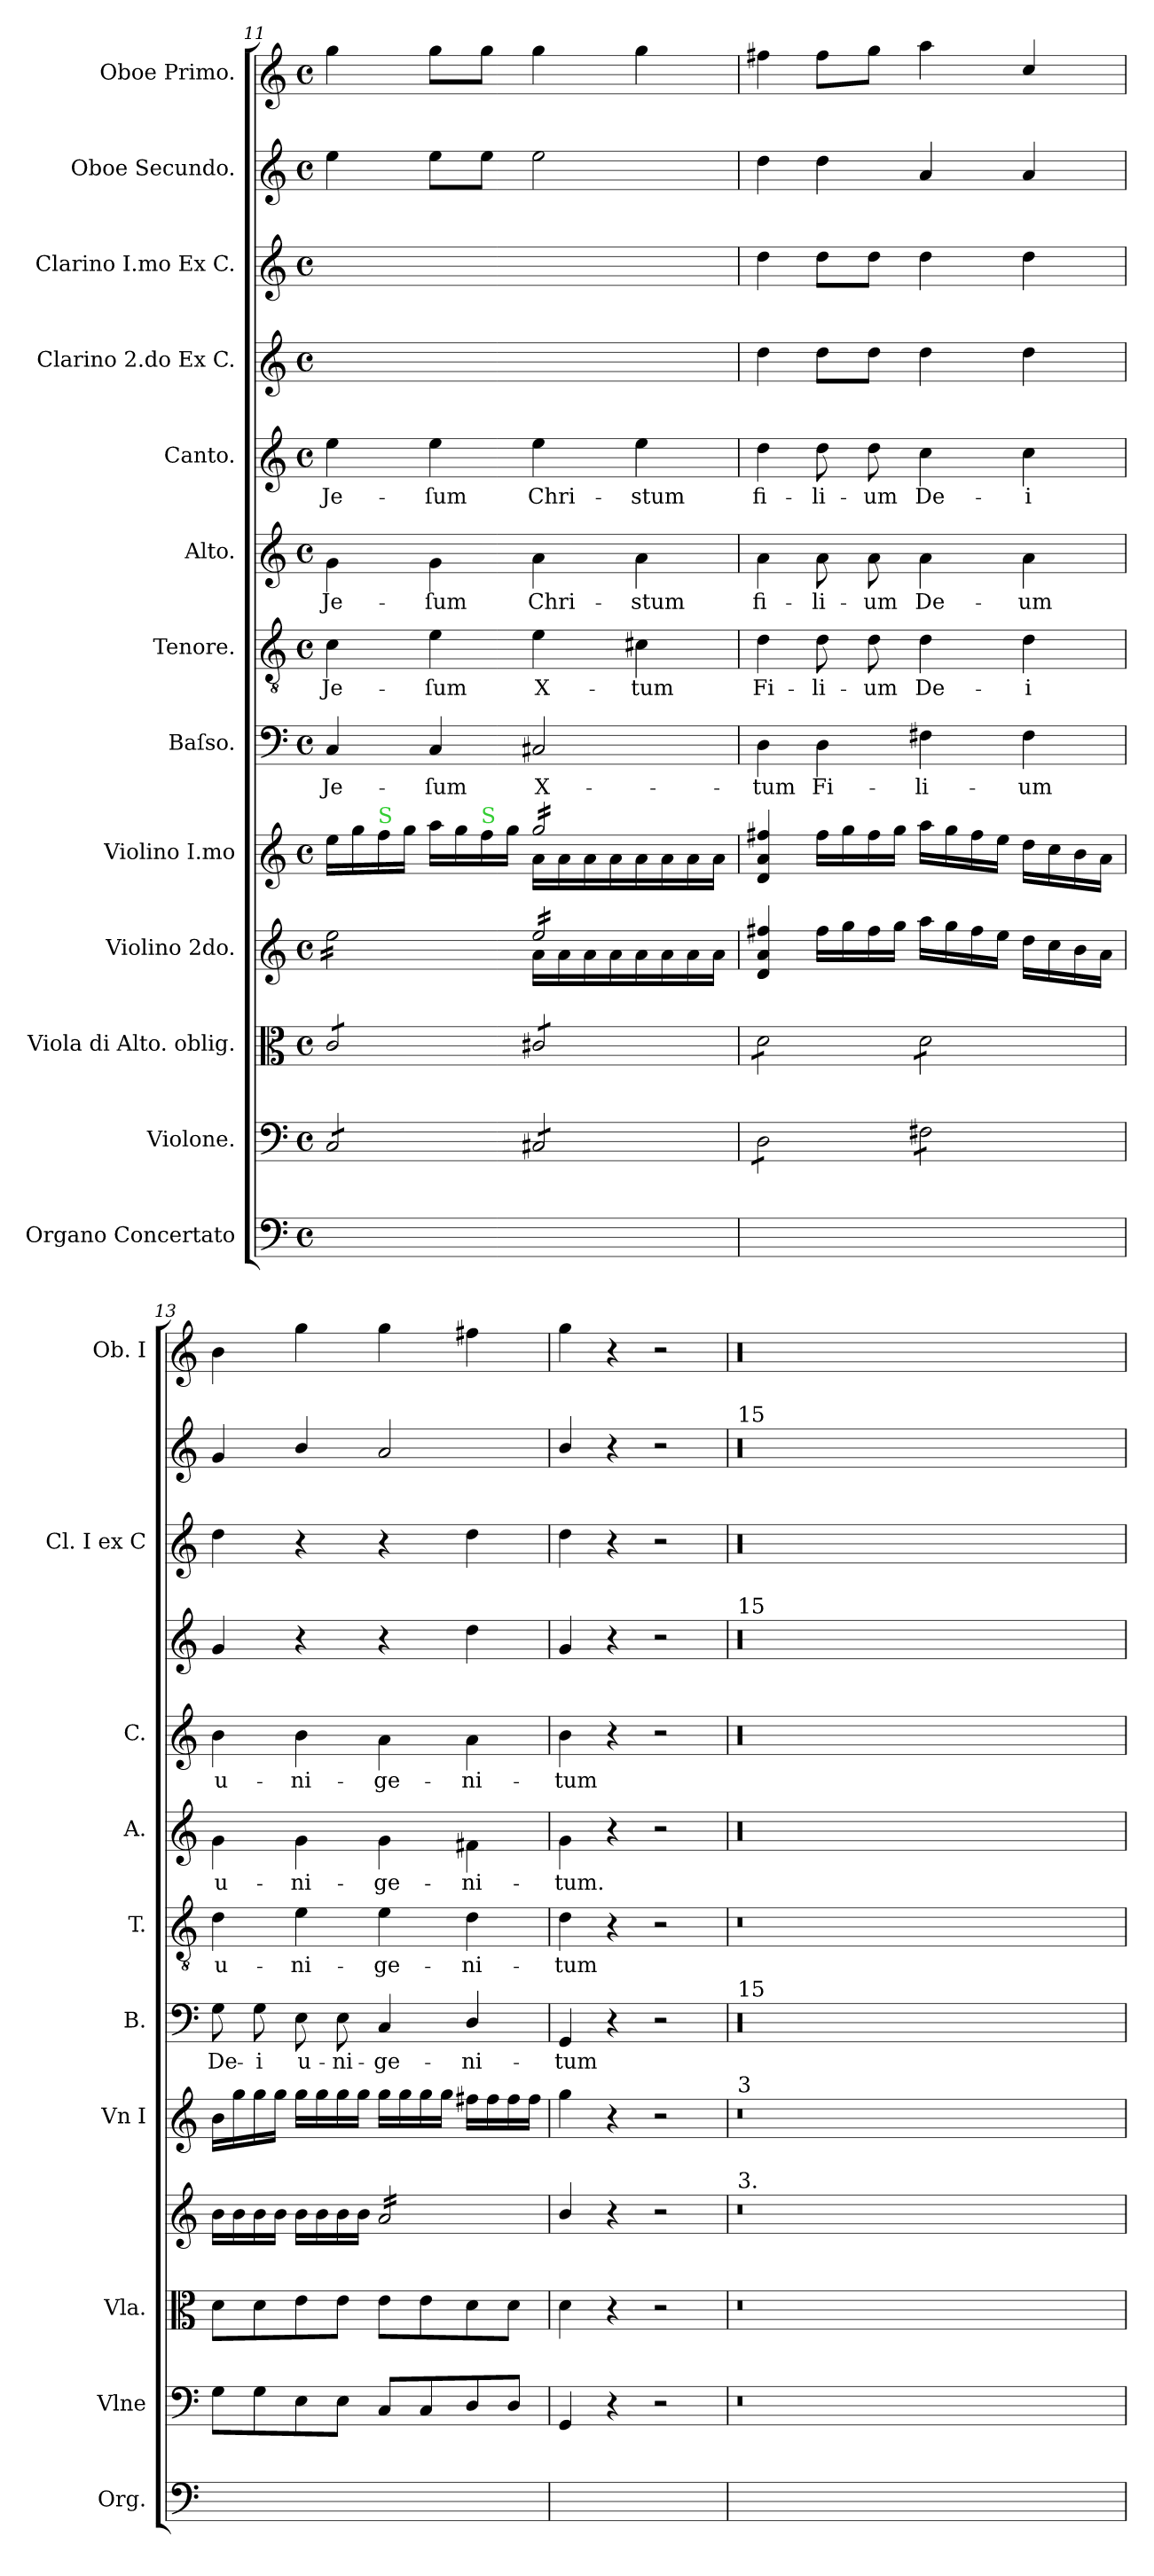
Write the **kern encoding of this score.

**kern	**kern	**kern	**kern	**kern	**kern	**text	**kern	**text	**kern	**text	**kern	**text	**kern	**kern	**kern	**kern
*part13	*part12	*part11	*part10	*part9	*part8	*part8	*part7	*part7	*part6	*part6	*part5	*part5	*part4	*part3	*part2	*part1
*staff13	*staff12	*staff11	*staff10	*staff9	*staff8	*staff8	*staff7	*staff7	*staff6	*staff6	*staff5	*staff5	*staff4	*staff3	*staff2	*staff1
*I"Organo Concertato	*I"Violone.	*I"Viola di Alto. oblig.	*I"Violino 2do.	*I"Violino I.mo	*I"Baſso.	*	*I"Tenore.	*	*I"Alto.	*	*I"Canto.	*	*I"Clarino 2.do Ex C.	*I"Clarino I.mo Ex C.	*I"Oboe Secundo.	*I"Oboe Primo.
*I'Org.	*I'Vlne	*I'Vla.	*	*I'Vn I	*I'B.	*	*I'T.	*	*I'A.	*	*I'C.	*	*	*I'Cl. I ex C	*	*I'Ob. I
*clefF4	*clefF4	*clefC3	*clefG2	*clefG2	*clefF4	*	*clefGv2	*	*clefG2	*	*clefG2	*	*clefG2	*clefG2	*clefG2	*clefG2
*k[]	*k[]	*k[]	*k[]	*k[]	*k[]	*	*k[]	*	*k[]	*	*k[]	*	*k[]	*k[]	*k[]	*k[]
*C:	*C:	*C:	*C:	*C:	*C:	*	*C:	*	*C:	*	*C:	*	*C:	*C:	*C:	*C:
*M4/4	*M4/4	*M4/4	*M4/4	*M4/4	*M4/4	*	*M4/4	*	*M4/4	*	*M4/4	*	*M4/4	*M4/4	*M4/4	*M4/4
*met(c)	*met(c)	*met(c)	*met(c)	*met(c)	*met(c)	*	*met(c)	*	*met(c)	*	*met(c)	*	*met(c)	*met(c)	*met(c)	*met(c)
=11	=11	=11	=11	=11	=11	=11	=11	=11	=11	=11	=11	=11	=11	=11	=11	=11
*	*	*	*^	*^	*	*	*	*	*	*	*	*	*	*	*	*
*	*tremolo	*	*	*	*	*	*	*	*	*	*	*	*	*	*	*	*	*
*	*	*tremolo	*	*	*	*	*	*	*	*	*	*	*	*	*	*	*	*
*	*	*	*tremolo	*	*	*	*	*	*	*	*	*	*	*	*	*	*	*
1ryy	8C/L	8c/L	16ee\LL	2ryy	16ee\LL	2ryy	4C/	Je-	4c\	Je-	4g\	Je-	4ee\	Je-	1ryy	1ryy	4ee\	4gg\
.	.	.	16ee\	.	16gg\	.	.	.	.	.	.	.	.	.	.	.	.	.
!	!	!	!	!	!LO:TX:a:color=limegreen:t=S	!	!	!	!	!	!	!	!	!	!	!	!	!
.	8C/	8c/	16ee\	.	16ff\	.	.	.	.	.	.	.	.	.	.	.	.	.
.	.	.	16ee\	.	16gg\JJ	.	.	.	.	.	.	.	.	.	.	.	.	.
.	8C/	8c/	16ee\	.	16aa\LL	.	4C/	-ſum	4e\	-ſum	4g\	-ſum	4ee\	-ſum	.	.	8ee\L	8gg\L
.	.	.	16ee\	.	16gg\	.	.	.	.	.	.	.	.	.	.	.	.	.
!	!	!	!	!	!LO:TX:a:color=limegreen:t=S	!	!	!	!	!	!	!	!	!	!	!	!	!
.	8C/J	8c/J	16ee\	.	16ff\	.	.	.	.	.	.	.	.	.	.	.	8ee\J	8gg\J
.	.	.	16ee\JJ	.	16gg\JJ	.	.	.	.	.	.	.	.	.	.	.	.	.
*	*	*	*	*	*tremolo	*	*	*	*	*	*	*	*	*	*	*	*	*
.	8C#X/L	8c#X/L	16ee/LL	16a\LL	16gg/LL	16a\LL	2C#X/	X-	4e\	X-	4a\	Chri-	4ee\	Chri-	.	.	2ee\	4gg\
.	.	.	16ee/	16a\	16gg/	16a\	.	.	.	.	.	.	.	.	.	.	.	.
.	8C#X/	8c#X/	16ee/	16a\	16gg/	16a\	.	.	.	.	.	.	.	.	.	.	.	.
.	.	.	16ee/	16a\	16gg/	16a\	.	.	.	.	.	.	.	.	.	.	.	.
.	8C#X/	8c#X/	16ee/	16a\	16gg/	16a\	.	.	4c#X\	-tum	4a\	-stum	4ee\	-stum	.	.	.	4gg\
.	.	.	16ee/	16a\	16gg/	16a\	.	.	.	.	.	.	.	.	.	.	.	.
.	8C#X/J	8c#X/J	16ee/	16a\	16gg/	16a\	.	.	.	.	.	.	.	.	.	.	.	.
.	.	.	16ee/JJ	16a\JJ	16gg/JJ	16a\JJ	.	.	.	.	.	.	.	.	.	.	.	.
*	*	*	*	*	*Xtremolo	*	*	*	*	*	*	*	*	*	*	*	*	*
*	*	*	*Xtremolo	*	*	*	*	*	*	*	*	*	*	*	*	*	*	*
*	*	*	*v	*v	*	*	*	*	*	*	*	*	*	*	*	*	*	*
*	*	*	*	*v	*v	*	*	*	*	*	*	*	*	*	*	*	*
=12	=12	=12	=12	=12	=12	=12	=12	=12	=12	=12	=12	=12	=12	=12	=12	=12
1ryy	8D\L	8d\L	4d/ 4a/ 4ff#X/	4d/ 4a/ 4ff#X/	4D\	-tum	4d\	Fi-	4a\	fi-	4dd\	fi-	4dd\	4dd\	4dd\	4ff#X\
.	8D\	8d\	.	.	.	.	.	.	.	.	.	.	.	.	.	.
.	8D\	8d\	16ff#\LL	16ff#\LL	4D\	Fi-	8d\	-li-	8a\	-li-	8dd\	-li-	8dd\L	8dd\L	4dd\	8ff#\L
.	.	.	16gg\	16gg\	.	.	.	.	.	.	.	.	.	.	.	.
.	8D\J	8d\J	16ff#\	16ff#\	.	.	8d\	-um	8a\	-um	8dd\	-um	8dd\J	8dd\J	.	8gg\J
.	.	.	16gg\JJ	16gg\JJ	.	.	.	.	.	.	.	.	.	.	.	.
.	8F#X\L	8d\L	16aa\LL	16aa\LL	4F#X\	-li-	4d\	De-	4a\	De-	4cc\	De-	4dd\	4dd\	4a/	4aa\
.	.	.	16gg\	16gg\	.	.	.	.	.	.	.	.	.	.	.	.
.	8F#X\	8d\	16ff#\	16ff#\	.	.	.	.	.	.	.	.	.	.	.	.
.	.	.	16ee\JJ	16ee\JJ	.	.	.	.	.	.	.	.	.	.	.	.
.	8F#X\	8d\	16dd\LL	16dd\LL	4F#\	-um	4d\	-i	4a\	-um	4cc\	-i	4dd\	4dd\	4a/	4cc/
.	.	.	16cc\	16cc\	.	.	.	.	.	.	.	.	.	.	.	.
.	8F#X\J	8d\J	16b\	16b\	.	.	.	.	.	.	.	.	.	.	.	.
*	*	*Xtremolo	*	*	*	*	*	*	*	*	*	*	*	*	*	*
*	*Xtremolo	*	*	*	*	*	*	*	*	*	*	*	*	*	*	*
.	.	.	16a\JJ	16a\JJ	.	.	.	.	.	.	.	.	.	.	.	.
=13	=13	=13	=13	=13	=13	=13	=13	=13	=13	=13	=13	=13	=13	=13	=13	=13
1ryy	8G\L	8d\L	16b\LL	16b\LL	8G\	De-	4d\	u-	4g\	u-	4b\	u-	4g/	4dd\	4g/	4b\
.	.	.	16b\	16gg\	.	.	.	.	.	.	.	.	.	.	.	.
.	8G\	8d\	16b\	16gg\	8G\	-i	.	.	.	.	.	.	.	.	.	.
.	.	.	16b\JJ	16gg\JJ	.	.	.	.	.	.	.	.	.	.	.	.
.	8E\	8e\	16b\LL	16gg\LL	8E\	u-	4e\	-ni-	4g\	-ni-	4b\	-ni-	4r	4r	4b/	4gg\
.	.	.	16b\	16gg\	.	.	.	.	.	.	.	.	.	.	.	.
.	8E\J	8e\J	16b\	16gg\	8E\	-ni-	.	.	.	.	.	.	.	.	.	.
.	.	.	16b\JJ	16gg\JJ	.	.	.	.	.	.	.	.	.	.	.	.
*	*	*	*tremolo	*	*	*	*	*	*	*	*	*	*	*	*	*
.	8C/L	8e\L	16a/LL	16gg\LL	4C/	-ge-	4e\	-ge-	4g\	-ge-	4a\	-ge-	4r	4r	2a/	4gg\
.	.	.	16a/	16gg\	.	.	.	.	.	.	.	.	.	.	.	.
.	8C/	8e\	16a/	16gg\	.	.	.	.	.	.	.	.	.	.	.	.
.	.	.	16a/	16gg\JJ	.	.	.	.	.	.	.	.	.	.	.	.
.	8D/	8d\	16a/	16ff#X\LL	4D/	-ni-	4d\	-ni-	4f#X\	-ni-	4a\	-ni-	4dd\	4dd\	.	4ff#X\
.	.	.	16a/	16ff#\	.	.	.	.	.	.	.	.	.	.	.	.
.	8D/J	8d\J	16a/	16ff#\	.	.	.	.	.	.	.	.	.	.	.	.
.	.	.	16a/JJ	16ff#\JJ	.	.	.	.	.	.	.	.	.	.	.	.
*	*	*	*Xtremolo	*	*	*	*	*	*	*	*	*	*	*	*	*
=14	=14	=14	=14	=14	=14	=14	=14	=14	=14	=14	=14	=14	=14	=14	=14	=14
1ryy	4GG/	4d\	4b/	4gg\	4GG/	-tum	4d\	-tum	4g\	-tum.	4b\	-tum	4g/	4dd\	4b/	4gg\
.	4r	4r	4r	4r	4r	.	4r	.	4r	.	4r	.	4r	4r	4r	4r
.	2r	2r	2r	2r	2r	.	2r	.	2r	.	2r	.	2r	2r	2r	2r
=15	=15	=15	=15	=15	=15	=15	=15	=15	=15	=15	=15	=15	=15	=15	=15	=15
!	!	!	!	!	!	!	!	!	!	!	!	!	!	!	!LO:TX:a:t=15	!
!	!	!	!	!	!	!	!	!	!	!	!	!	!LO:TX:a:t=15	!	!	!
!	!	!	!	!	!LO:TX:a:t=15	!	!	!	!	!	!	!	!	!	!	!
!	!	!	!	!LO:TX:a:t=3	!	!	!	!	!	!	!	!	!	!	!	!
!	!	!	!LO:TX:a:t=3.	!	!	!	!	!	!	!	!	!	!	!	!	!
1ryy	0r	0r	0r	0r	00r	.	0r	.	00r	.	00r	.	00r	00r	00r	00r
0.ryy	.	.	.	.	.	.	.	.	.	.	.	.	.	.	.	.
.	0ryy	0ryy	0ryy	0ryy	.	.	0ryy	.	.	.	.	.	.	.	.	.
=	=	=	=	=	=	=	=	=	=	=	=	=	=	=	=	=
*-	*-	*-	*-	*-	*-	*-	*-	*-	*-	*-	*-	*-	*-	*-	*-	*-
